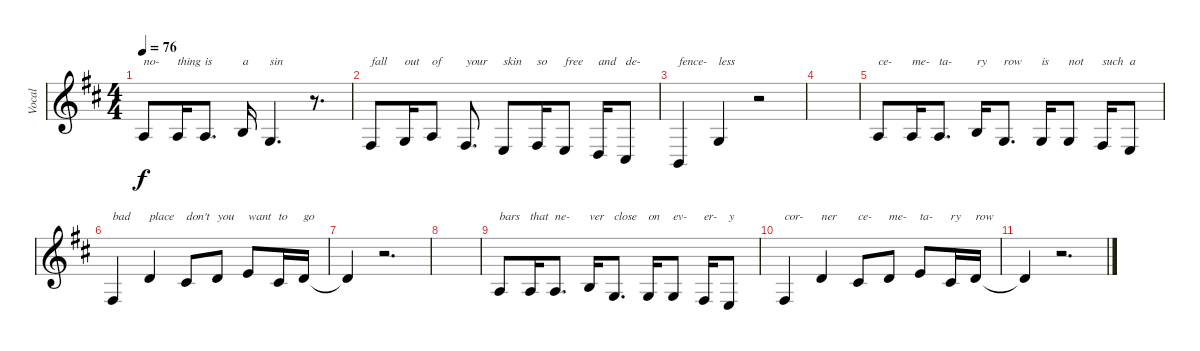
\track ("Vocal" "Vocal") {instrument electricgrandpiano}
\staff {score}
\tuning (E4 B3 G3 D3 A2 E2) {hide}
\ts (4 4)
\tempo 76
\clef g2
\ks d
2.3.8{txt "no-" dy f} 2.3.16{txt "thing"} 2.3.8{d txt "is"} 0.2.16{txt "a"} 0.3.4{d txt "sin"} r.8{d} |
4.4.8{txt "fall"} 0.3.16{txt "out"} 2.3.8{txt "of"} 4.4.8{d txt "your"} 2.4.8{txt "skin"} 4.4.16{txt "so"} 2.4.8{txt "free"} 0.4.16{txt "and"} 4.5.8{txt "de-"} |
2.5.4{txt "fence-"} 0.3.4{txt "less"} r.2 |
|
2.3.8{txt "ce-"} 2.3.16{txt "me-"} 2.3.8{d txt "ta-"} 0.2.16{txt "ry"} 0.3.8{d txt "row"} 0.3.16{txt "is"} 0.3.8{txt "not"} 4.4.16{txt "such"} 2.4.8{txt "a"} |
4.4.4{txt "bad"} 3.2.4{txt "place"} 2.2.8{txt "don't"} 3.2.8{txt "you"} 0.1.8{txt "want"} 2.2.16{txt "to"} 3.2.16{txt "go"} |
3.2{t}.4 r.2{d} |
|
2.3.8{txt "bars"} 2.3.16{txt "that"} 2.3.8{d txt "ne-"} 0.2.16{txt "ver"} 0.3.8{d txt "close"} 0.3.16{txt "on"} 0.3.8{txt "ev-"} 4.4.16{txt "er-"} 2.4.8{txt "y"} |
4.4.4{txt "cor-"} 3.2.4{txt "ner"} 2.2.8{txt "ce-"} 3.2.8{txt "me-"} 0.1.8{txt "ta-"} 2.2.16{txt "ry"} 3.2.16{txt "row"} |
3.2{t}.4 r.2{d}
